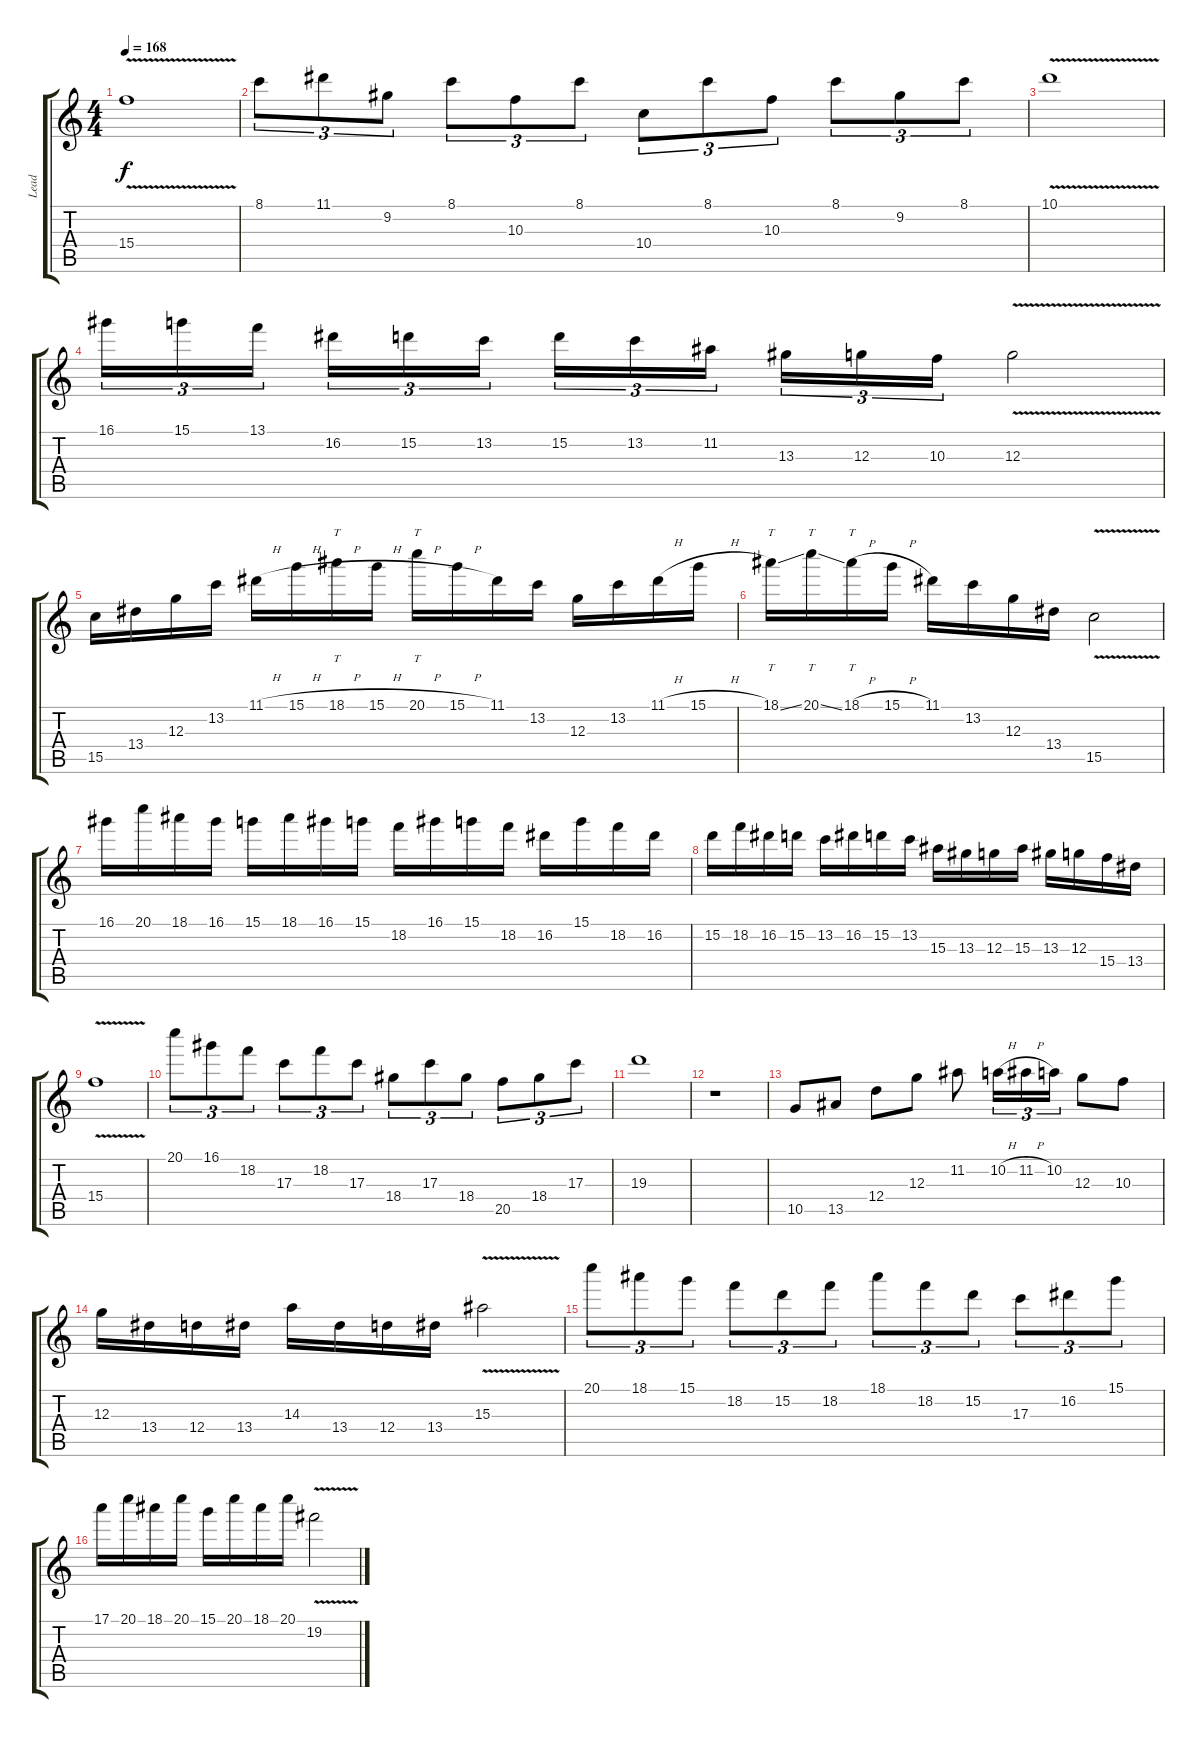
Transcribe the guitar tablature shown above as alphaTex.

\track ("Lead" "Lead") {instrument distortionguitar}
\staff {score tabs}
\tuning (E4 B3 G3 D3 A2 E2) {hide}
\ts (4 4)
\tempo 168
\clef g2
\ks c
15.4{v}.1{dy f} |
8.1.8{tu (3 2)} 11.1.8{tu (3 2)} 9.2.8{tu (3 2)} 8.1.8{tu (3 2)} 10.3.8{tu (3 2)} 8.1.8{tu (3 2)} 10.4.8{tu (3 2)} 8.1.8{tu (3 2)} 10.3.8{tu (3 2)} 8.1.8{tu (3 2)} 9.2.8{tu (3 2)} 8.1.8{tu (3 2)} |
10.1{v}.1 |
16.1.16{tu (3 2)} 15.1.16{tu (3 2)} 13.1.16{tu (3 2) beam splitsecondary} 16.2.16{tu (3 2)} 15.2.16{tu (3 2)} 13.2.16{tu (3 2)} 15.2.16{tu (3 2)} 13.2.16{tu (3 2)} 11.2.16{tu (3 2) beam splitsecondary} 13.3.16{tu (3 2)} 12.3.16{tu (3 2)} 10.3.16{tu (3 2)} 12.3{v}.2 |
15.5.16 13.4.16 12.3.16 13.2.16 11.1{h}.16 15.1{h}.16 18.1{h}.16{tt} 15.1{h}.16 20.1{h}.16{tt} 15.1{h}.16 11.1.16 13.2.16 12.3.16 13.2.16 11.1{h}.16 15.1{h}.16 |
18.1{ss}.16{tt} 20.1{ss}.16{tt} 18.1{h}.16{tt} 15.1{h}.16 11.1.16 13.2.16 12.3.16 13.4.16 15.5{v}.2 |
16.1.16 20.1.16 18.1.16 16.1.16 15.1.16 18.1.16 16.1.16 15.1.16 18.2.16 16.1.16 15.1.16 18.2.16 16.2.16 15.1.16 18.2.16 16.2.16 |
15.2.16 18.2.16 16.2.16 15.2.16 13.2.16 16.2.16 15.2.16 13.2.16 15.3.16 13.3.16 12.3.16 15.3.16 13.3.16 12.3.16 15.4.16 13.4.16 |
15.4{v}.1 |
20.1.8{tu (3 2)} 16.1.8{tu (3 2)} 18.2.8{tu (3 2)} 17.3.8{tu (3 2)} 18.2.8{tu (3 2)} 17.3.8{tu (3 2)} 18.4.8{tu (3 2)} 17.3.8{tu (3 2)} 18.4.8{tu (3 2)} 20.5.8{tu (3 2)} 18.4.8{tu (3 2)} 17.3.8{tu (3 2)} |
19.3.1 |
r.1 |
10.5.8 13.5.8 12.4.8 12.3.8 11.2.8 10.2{h}.16{tu (3 2)} 11.2{h}.16{tu (3 2)} 10.2.16{tu (3 2)} 12.3.8 10.3.8 |
12.3.16 13.4.16 12.4.16 13.4.16 14.3.16 13.4.16 12.4.16 13.4.16 15.3{v}.2 |
20.1.8{tu (3 2)} 18.1.8{tu (3 2)} 15.1.8{tu (3 2)} 18.2.8{tu (3 2)} 15.2.8{tu (3 2)} 18.2.8{tu (3 2)} 18.1.8{tu (3 2)} 18.2.8{tu (3 2)} 15.2.8{tu (3 2)} 17.3.8{tu (3 2)} 16.2.8{tu (3 2)} 15.1.8{tu (3 2)} |
17.1.16 20.1.16 18.1.16 20.1.16 15.1.16 20.1.16 18.1.16 20.1.16 19.2{v}.2
